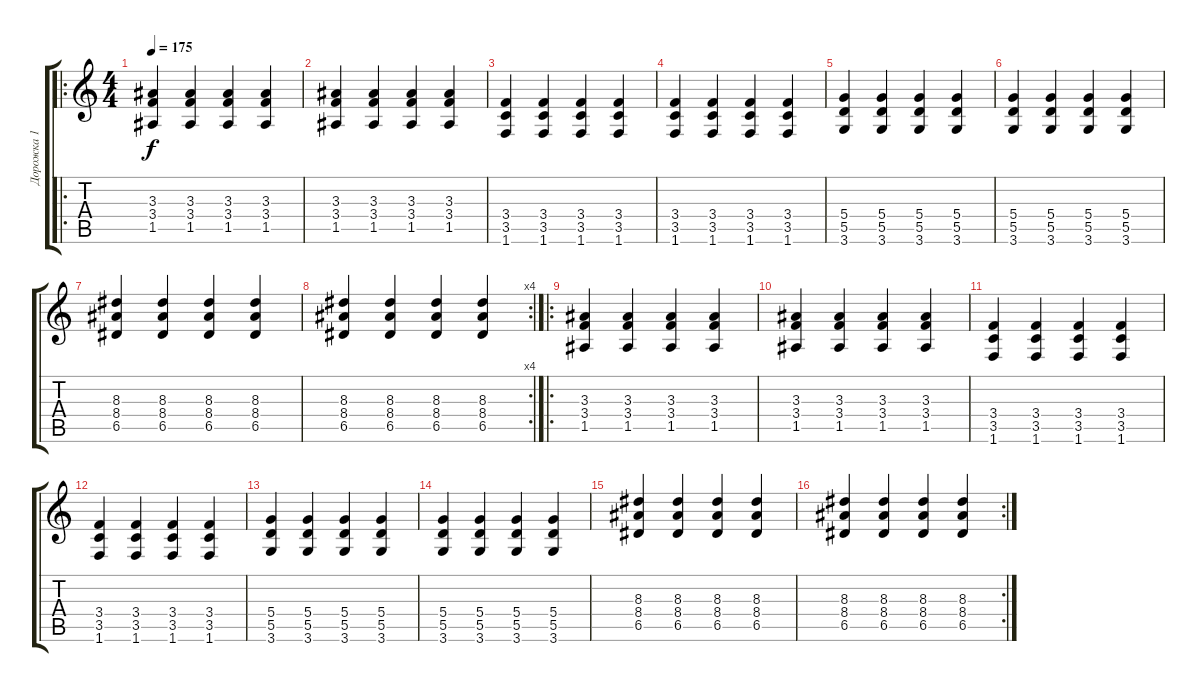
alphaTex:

\track ("Дорожка 1" "Дорожка 1") {instrument distortionguitar}
\staff {score tabs}
\tuning (E4 B3 G3 D3 A2 E2) {hide}
\ro
\ts (4 4)
\tempo 175
\clef g2
\ks c
(3.3 3.4 1.5).4{dy f} (3.3 3.4 1.5).4 (3.3 3.4 1.5).4 (3.3 3.4 1.5).4 |
(3.3 3.4 1.5).4 (3.3 3.4 1.5).4 (3.3 3.4 1.5).4 (3.3 3.4 1.5).4 |
(3.4 3.5 1.6).4 (3.4 3.5 1.6).4 (3.4 3.5 1.6).4 (3.4 3.5 1.6).4 |
(3.4 3.5 1.6).4 (3.4 3.5 1.6).4 (3.4 3.5 1.6).4 (3.4 3.5 1.6).4 |
(5.4 5.5 3.6).4 (5.4 5.5 3.6).4 (5.4 5.5 3.6).4 (5.4 5.5 3.6).4 |
(5.4 5.5 3.6).4 (5.4 5.5 3.6).4 (5.4 5.5 3.6).4 (5.4 5.5 3.6).4 |
(8.3 8.4 6.5).4 (8.3 8.4 6.5).4 (8.3 8.4 6.5).4 (8.3 8.4 6.5).4 |
\rc 4
(8.3 8.4 6.5).4 (8.3 8.4 6.5).4 (8.3 8.4 6.5).4 (8.3 8.4 6.5).4 |
\ro
(3.3 3.4 1.5).4 (3.3 3.4 1.5).4 (3.3 3.4 1.5).4 (3.3 3.4 1.5).4 |
(3.3 3.4 1.5).4 (3.3 3.4 1.5).4 (3.3 3.4 1.5).4 (3.3 3.4 1.5).4 |
(3.4 3.5 1.6).4 (3.4 3.5 1.6).4 (3.4 3.5 1.6).4 (3.4 3.5 1.6).4 |
(3.4 3.5 1.6).4 (3.4 3.5 1.6).4 (3.4 3.5 1.6).4 (3.4 3.5 1.6).4 |
(5.4 5.5 3.6).4 (5.4 5.5 3.6).4 (5.4 5.5 3.6).4 (5.4 5.5 3.6).4 |
(5.4 5.5 3.6).4 (5.4 5.5 3.6).4 (5.4 5.5 3.6).4 (5.4 5.5 3.6).4 |
(8.3 8.4 6.5).4 (8.3 8.4 6.5).4 (8.3 8.4 6.5).4 (8.3 8.4 6.5).4 |
\rc 2
(8.3 8.4 6.5).4 (8.3 8.4 6.5).4 (8.3 8.4 6.5).4 (8.3 8.4 6.5).4
